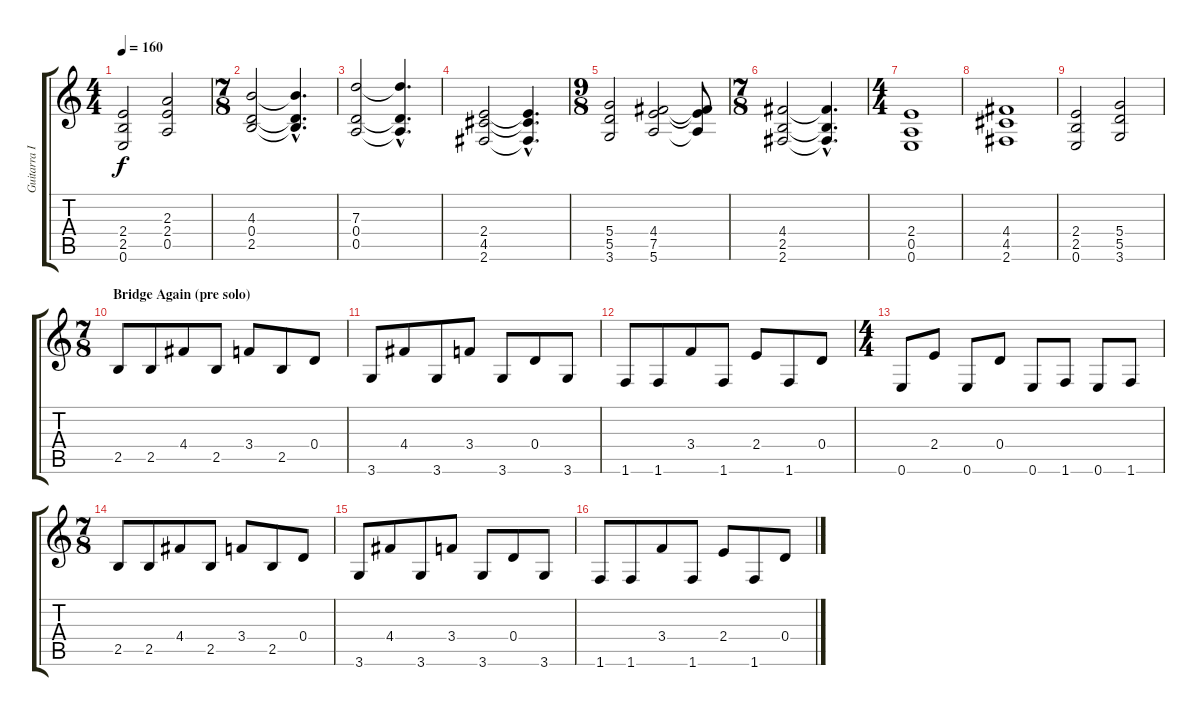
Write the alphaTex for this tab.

\track ("Guitarra I" "Guitarra I") {instrument distortionguitar}
\staff {score tabs}
\tuning (E4 B3 G3 D3 A2 E2) {hide}
\ts (4 4)
\tempo 160
\clef g2
\ks c
(2.4 2.5 0.6).2{dy f} (2.3 2.4 0.5).2 |
\ts (7 8)
(4.3 0.4 2.5).2 (4.3{hac t} 0.4{hac t} 2.5{hac t}).4{d} |
(7.3 0.4 0.5).2 (7.3{hac t} 0.4{hac t} 0.5{hac t}).4{d} |
(2.4 4.5 2.6).2 (2.4{hac t} 4.5{hac t} 2.6{hac t}).4{d} |
\ts (9 8)
(5.4 5.5 3.6).2 (4.4 7.5 5.6).2 (4.4{t} 7.5{t} 5.6{t}).8 |
\ts (7 8)
(4.4 2.5 2.6).2 (4.4{hac t} 2.5{hac t} 2.6{hac t}).4{d} |
\ts (4 4)
(2.4 0.5 0.6).1 |
(4.4 4.5 2.6).1 |
(2.4 2.5 0.6).2 (5.4 5.5 3.6).2 |
\ts (7 8)
\section ("" "Bridge Again (pre solo)")
2.5.8{instrument overdrivenguitar} 2.5.8 4.4.8 2.5.8 3.4.8 2.5.8 0.4.8 |
3.6.8 4.4.8 3.6.8 3.4.8 3.6.8 0.4.8 3.6.8 |
1.6.8 1.6.8 3.4.8 1.6.8 2.4.8 1.6.8 0.4.8 |
\ts (4 4)
0.6.8 2.4.8 0.6.8 0.4.8 0.6.8 1.6.8 0.6.8 1.6.8 |
\ts (7 8)
2.5.8{instrument overdrivenguitar} 2.5.8 4.4.8 2.5.8 3.4.8 2.5.8 0.4.8 |
3.6.8 4.4.8 3.6.8 3.4.8 3.6.8 0.4.8 3.6.8 |
1.6.8 1.6.8 3.4.8 1.6.8 2.4.8 1.6.8 0.4.8
